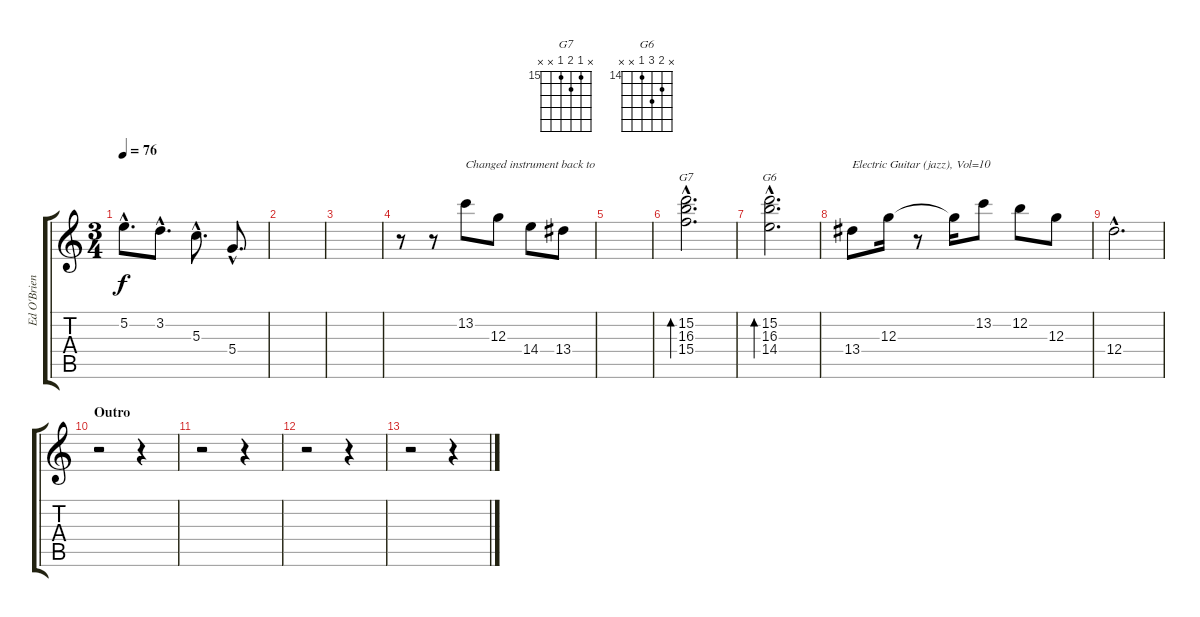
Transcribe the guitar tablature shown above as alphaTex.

\track ("Ed O'Brien (right)" "Ed O'Brien") {instrument electricguitarjazz}
\staff {score tabs}
\tuning (E4 B3 G3 D3 A2 E2) {hide}
\chord ("G7" x 15 16 15 x x) {firstfret 15}
\chord ("G6" x 15 16 14 x x) {firstfret 14}
\ts (3 4)
\tempo 76
\clef g2
\ks c
5.2{hac}.8{d dy f} 3.2{hac}.8{d} 5.3{hac}.8{d} 5.4{hac}.8{d} |
|
|
r.8 r.8 13.2.8{txt "Changed instrument back to" volume 10 instrument electricguitarjazz} 12.3.8 14.4.8 13.4.8 |
|
(15.2{hac} 16.3{hac} 15.4{hac}).2{d bd 120 ch "G7"} |
(15.2{hac} 16.3{hac} 14.4{hac}).2{d bd 120 ch "G6"} |
13.4.8{txt "Electric Guitar (jazz), Vol=10"} 12.3.16 r.8 12.3{t}.16 13.2.8 12.2.8 12.3.8 |
12.4{hac}.2{d} |
\section ("" "Outro")
r.2 r.4 |
r.2 r.4 |
r.2 r.4 |
r.2 r.4
